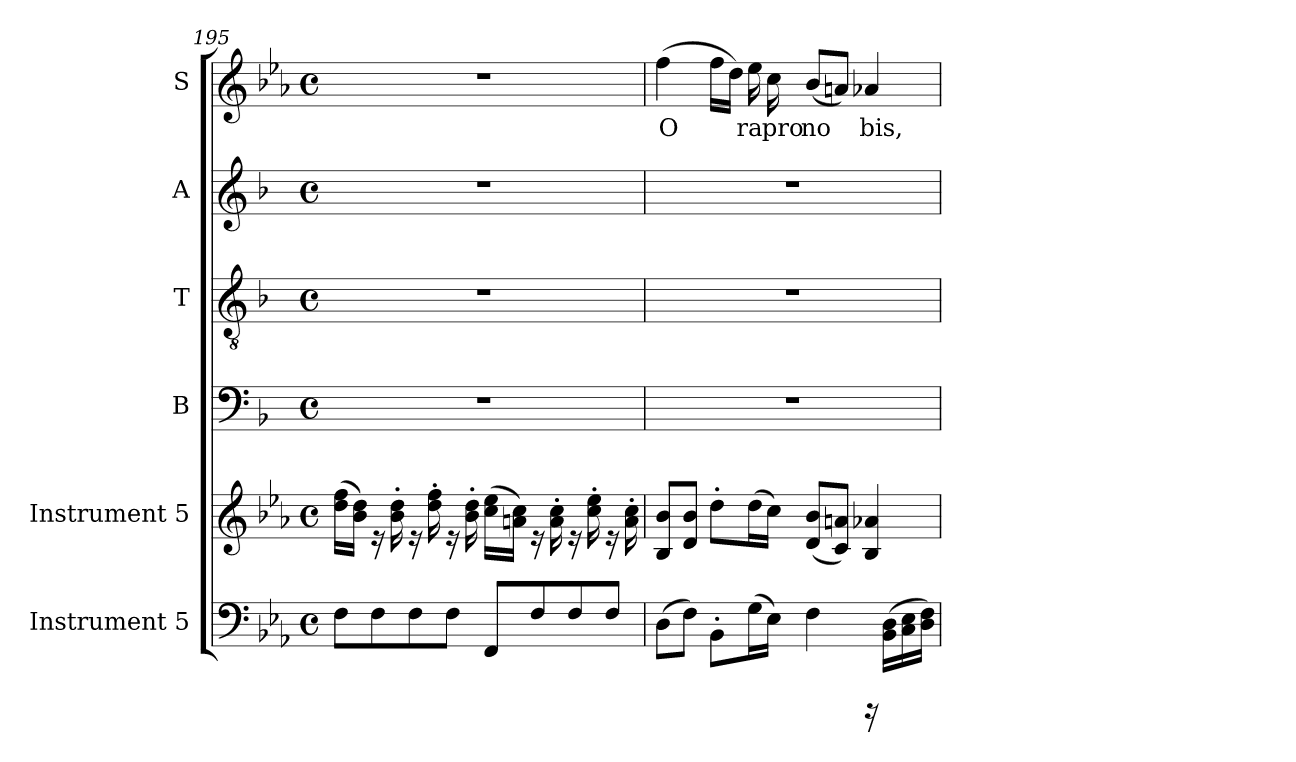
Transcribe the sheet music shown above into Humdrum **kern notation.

**kern	**kern	**kern	**kern	**kern	**kern	**text
*part6	*part5	*part4	*part3	*part2	*part1	*part1
*staff6	*staff5	*staff4	*staff3	*staff2	*staff1	*staff1
*I"Instrument 5	*I"Instrument 5	*I"B	*I"T	*I"A	*I"S	*
*	*	*I'B	*I'T	*I'A	*I'S	*
*clefF4	*clefG2	*clefF4	*clefGv2	*clefG2	*clefG2	*
*k[b-e-a-]	*k[b-e-a-]	*k[b-]	*k[b-]	*k[b-]	*k[b-e-a-]	*
*E-:	*E-:	*F:	*F:	*F:	*E-:	*
*M4/4	*M4/4	*M4/4	*M4/4	*M4/4	*M4/4	*
*met(c)	*met(c)	*met(c)	*met(c)	*met(c)	*met(c)	*
=195	=195	=195	=195	=195	=195	=195
8F\L	(>16ff\ 16dd\L	1r	1r	1r	1r	.
.	16b-\ 16dd\J)	.	.	.	.	.
8F\	16re	.	.	.	.	.
.	16b-\'> 16dd\'>	.	.	.	.	.
8F\	16re	.	.	.	.	.
.	16ff\'> 16dd\'>	.	.	.	.	.
8F\J	16re	.	.	.	.	.
.	16b-\'> 16dd\'>	.	.	.	.	.
8FF/L	(>16cc\ 16ee-\L	.	.	.	.	.
.	16cc\ 16an\J)	.	.	.	.	.
8F/	16re	.	.	.	.	.
.	16cc\'> 16a\'>	.	.	.	.	.
8F/	16re	.	.	.	.	.
.	16ee-\'> 16cc\'>	.	.	.	.	.
8F/J	16re	.	.	.	.	.
.	16cc\'> 16a\'>	.	.	.	.	.
=196	=196	=196	=196	=196	=196	=196
!	!	!	!	!	!	!LO:LY:b:cj
(>8D\L	8b-/ 8B-/L	1r	1r	1r	(>4ff\	O
8F\J)	8d/ 8b-/J	.	.	.	.	.
!	!	!	!	!	!	!LO:LY:b:cj
8BB-'>\L	8dd'>\L	.	.	.	16ff\L	.
!	!	!	!	!	!	!LO:LY:b:cj
.	.	.	.	.	16dd\J)	.
!	!	!	!	!	!	!LO:LY:b:cj
(>16G\	(>16dd\	.	.	.	16ee-\	ra
!	!	!	!	!	!	!LO:LY:b:cj
16E-\J)	16cc\J)	.	.	.	16cc\	pro
!	!	!	!	!	!	!LO:LY:b:cj
4F\	(<8d/ 8b-/L	.	.	.	(<8b-/L	no
!	!	!	!	!	!	!LO:LY:b:cj
.	8an/ 8c/J)	.	.	.	8an/J)	.
!	!	!	!	!	!	!LO:LY:b:cj
16rBBBB	4a-X/ 4B-/	.	.	.	4a-X/	bis,
(>16BB-\ 16D\L	.	.	.	.	.	.
16C\ 16E-\	.	.	.	.	.	.
16D\ 16F\J)	.	.	.	.	.	.
=	=	=	=	=	=	=
*-	*-	*-	*-	*-	*-	*-
